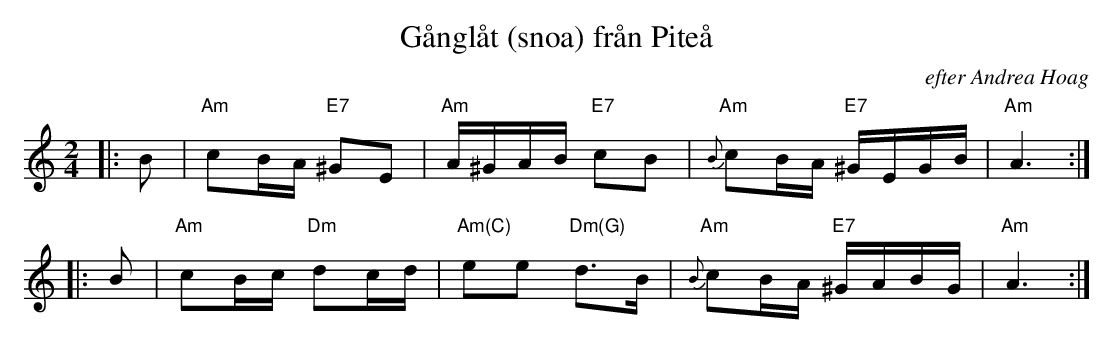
X:1
T: G\aangl\aat (snoa) fr\aan Pite\aa
O: efter Andrea Hoag
M: 2/4
L: 1/16
K: Am
|: B2 \
| "Am"c2BA "E7"^G2E2 \
| "Am"A^GAB "E7"c2B2 \
| "Am"{B}c2BA "E7"^GEGB \
| "Am"A6 :|
|: B2 \
| "Am"c2Bc "Dm"d2cd \
| "Am(C)"e2e2 "Dm(G)"d3B \
| "Am"{B}c2BA "E7"^GABG \
| "Am"A6 :|
